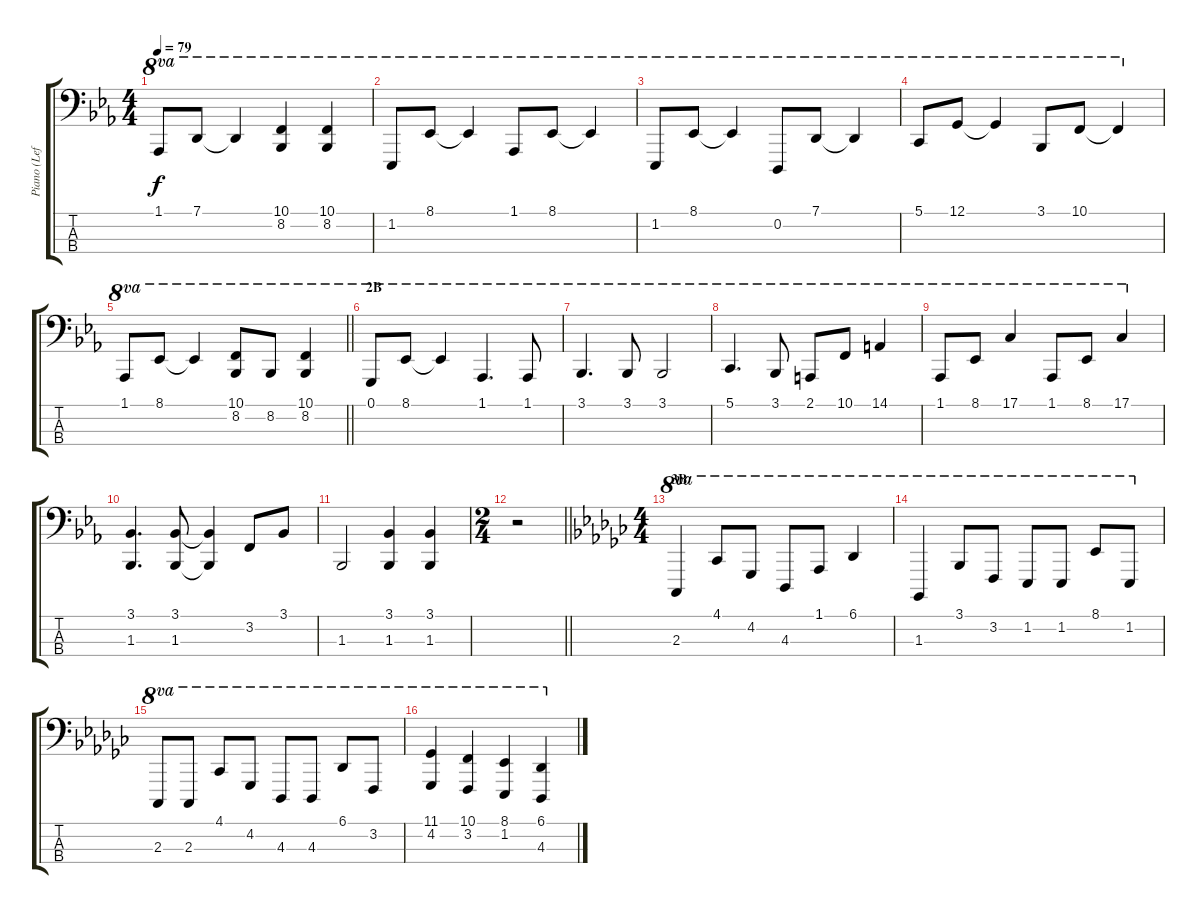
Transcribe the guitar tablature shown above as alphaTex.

\track ("Piano (Left Hand)" "Piano (Lef") {instrument acousticgrandpiano}
\staff {score tabs}
\tuning (G2 D2 A1 E1) {hide}
\ts (4 4)
\tempo 79
\clef f4
\ks eb
1.1.8{ot 8va dy f} 7.1.8{ot 8va} 7.1{t}.4{ot 8va} (10.1 8.2).4{ot 8va} (10.1 8.2).4{ot 8va} |
1.2.8{ot 8va} 8.1.8{ot 8va} 8.1{t}.4{ot 8va} 1.1.8{ot 8va} 8.1.8{ot 8va} 8.1{t}.4{ot 8va} |
1.2.8{ot 8va} 8.1.8{ot 8va} 8.1{t}.4{ot 8va} 0.2.8{ot 8va} 7.1.8{ot 8va} 7.1{t}.4{ot 8va} |
5.1.8{ot 8va} 12.1.8{ot 8va} 12.1{t}.4{ot 8va} 3.1.8{ot 8va} 10.1.8{ot 8va} 10.1{t}.4{ot 8va} |
\barLineRight lightlight
1.1.8{ot 8va} 8.1.8{ot 8va} 8.1{t}.4{ot 8va} (10.1 8.2).8{ot 8va} 8.2.8{ot 8va} (10.1 8.2).4{ot 8va} |
\section ("" "2B")
0.1.8{ot 8va} 8.1.8{ot 8va} 8.1{t}.4{ot 8va} 1.1.4{d ot 8va} 1.1.8{ot 8va} |
3.1.4{d ot 8va} 3.1.8{ot 8va} 3.1.2{ot 8va} |
5.1.4{d ot 8va} 3.1.8{ot 8va} 2.1.8{ot 8va} 10.1.8{ot 8va} 14.1.4{ot 8va} |
1.1.8{ot 8va} 8.1.8{ot 8va} 17.1.4{ot 8va} 1.1.8{ot 8va} 8.1.8{ot 8va} 17.1.4{ot 8va} |
(3.1 1.3).4{d} (3.1 1.3).8 (3.1{t} 1.3{t}).4 3.2.8 3.1.8 |
1.3.2 (3.1 1.3).4 (3.1 1.3).4 |
\ts (2 4)
\barLineRight lightlight
r.2 |
\ts (4 4)
\section ("" "3B")
\ks gb
2.3.4{ot 8va} 4.1.8{ot 8va} 4.2.8{ot 8va} 4.3.8{ot 8va} 1.1.8{ot 8va} 6.1.4{ot 8va} |
1.3.4{ot 8va} 3.1.8{ot 8va} 3.2.8{ot 8va} 1.2.8{ot 8va} 1.2.8{ot 8va} 8.1.8{ot 8va} 1.2.8{ot 8va} |
2.3.8{ot 8va} 2.3.8{ot 8va} 4.1.8{ot 8va} 4.2.8{ot 8va} 4.3.8{ot 8va} 4.3.8{ot 8va} 6.1.8{ot 8va} 3.2.8{ot 8va} |
(11.1 4.2).4{ot 8va} (10.1 3.2).4{ot 8va} (8.1 1.2).4{ot 8va} (6.1 4.3).4{ot 8va}
